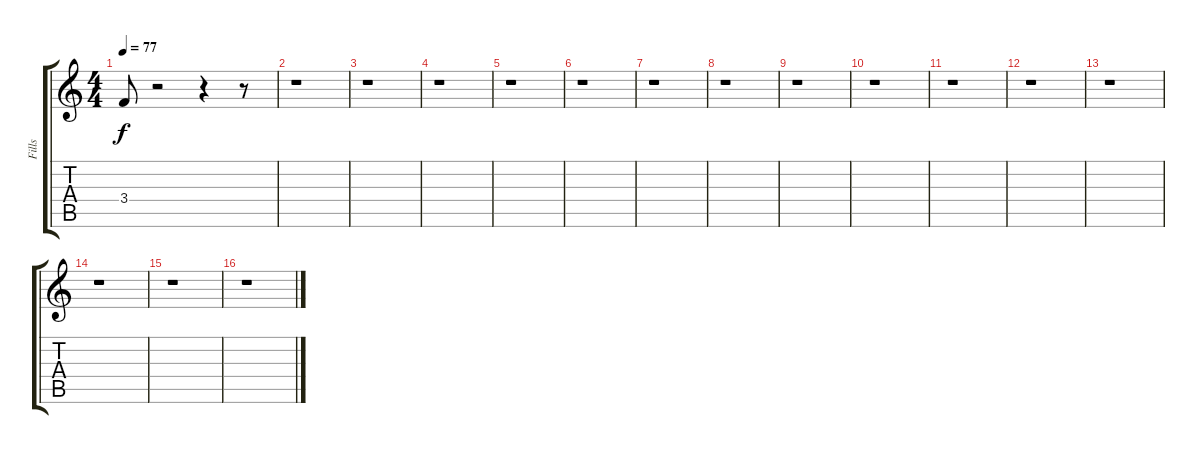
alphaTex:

\track ("Fills" "Fills") {instrument acousticguitarsteel}
\staff {score tabs}
\tuning (E4 B3 G3 D3 A2 E2) {hide}
\ts (4 4)
\tempo 77
\clef g2
\ks c
3.4{t}.8{dy f} r.2 r.4 r.8 |
r.1 |
r.1 |
r.1 |
r.1 |
r.1 |
r.1 |
r.1 |
r.1 |
r.1 |
r.1 |
r.1 |
r.1 |
r.1 |
r.1 |
r.1
